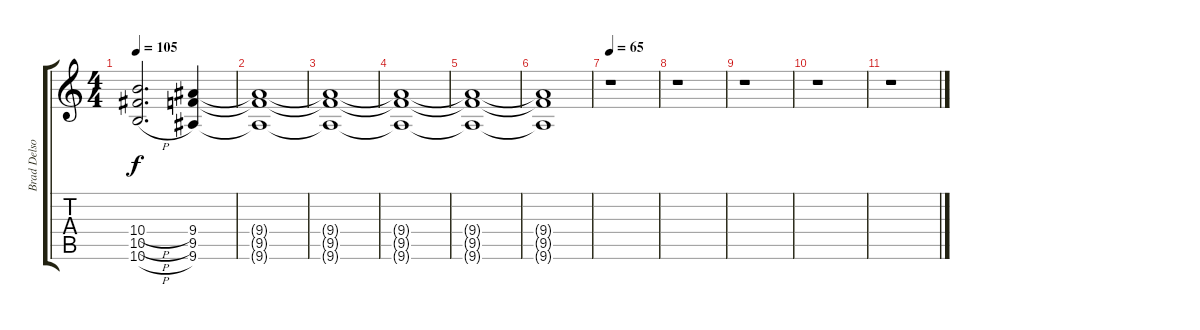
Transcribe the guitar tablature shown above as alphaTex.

\track ("Brad Delson - Guitar" "Brad Delso") {instrument overdrivenguitar}
\staff {score tabs}
\tuning (Eb4 Bb3 Gb3 Db3 Ab2 Db2) {hide}
\ts (4 4)
\tempo 105
\clef g2
\ks c
(10.4{h} 10.5{h} 10.6{h}).2{d dy f} (9.4 9.5 9.6).4 |
(9.4{t} 9.5{t} 9.6{t}).1 |
(9.4{t} 9.5{t} 9.6{t}).1 |
(9.4{t} 9.5{t} 9.6{t}).1 |
(9.4{t} 9.5{t} 9.6{t}).1 |
(9.4{t} 9.5{t} 9.6{t}).1 |
\tempo 65
r.1 |
r.1 |
r.1 |
r.1 |
r.1
